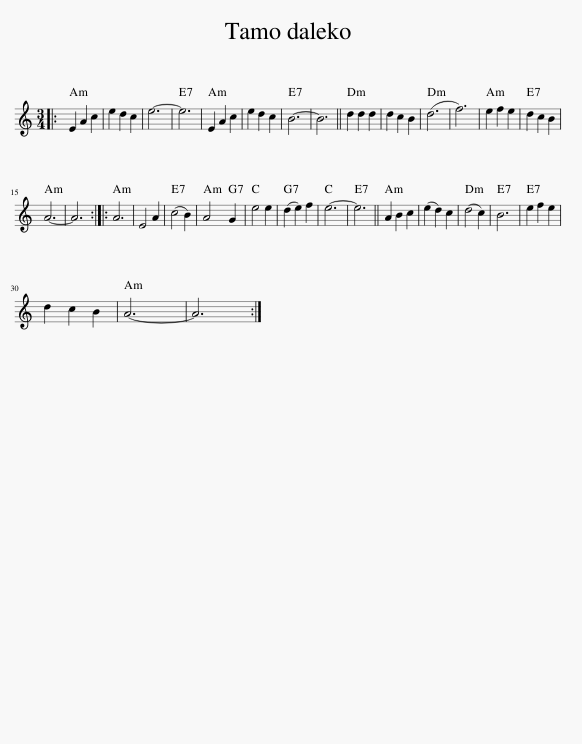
X:1
L:1/8
M:3/4
I:linebreak $
K:C
V:1 treble
V:1
|: E2 A2 c2 | e2 d2 c2 | e6- | e6 | E2 A2 c2 | %5
 e2 d2 c2 | B6- | B6 || d2 d2 d2 | d2 c2 B2 | %10
 (d6 | f6) | e2 f2 e2 | d2 c2 B2 |$ A6- | %15
 A6 :: A6 | E4 A2 | (c4 B2) | A4 G2 | %20
 e4 e2 | (d2 e2) f2 | e6- | e6 || A2 B2 c2 | %25
 (e2 d2) c2 | (d4 c2) | B6 | e2 f2 e2 |$ d2 c2 B2 | %30
 A6- | A6 :| %32
